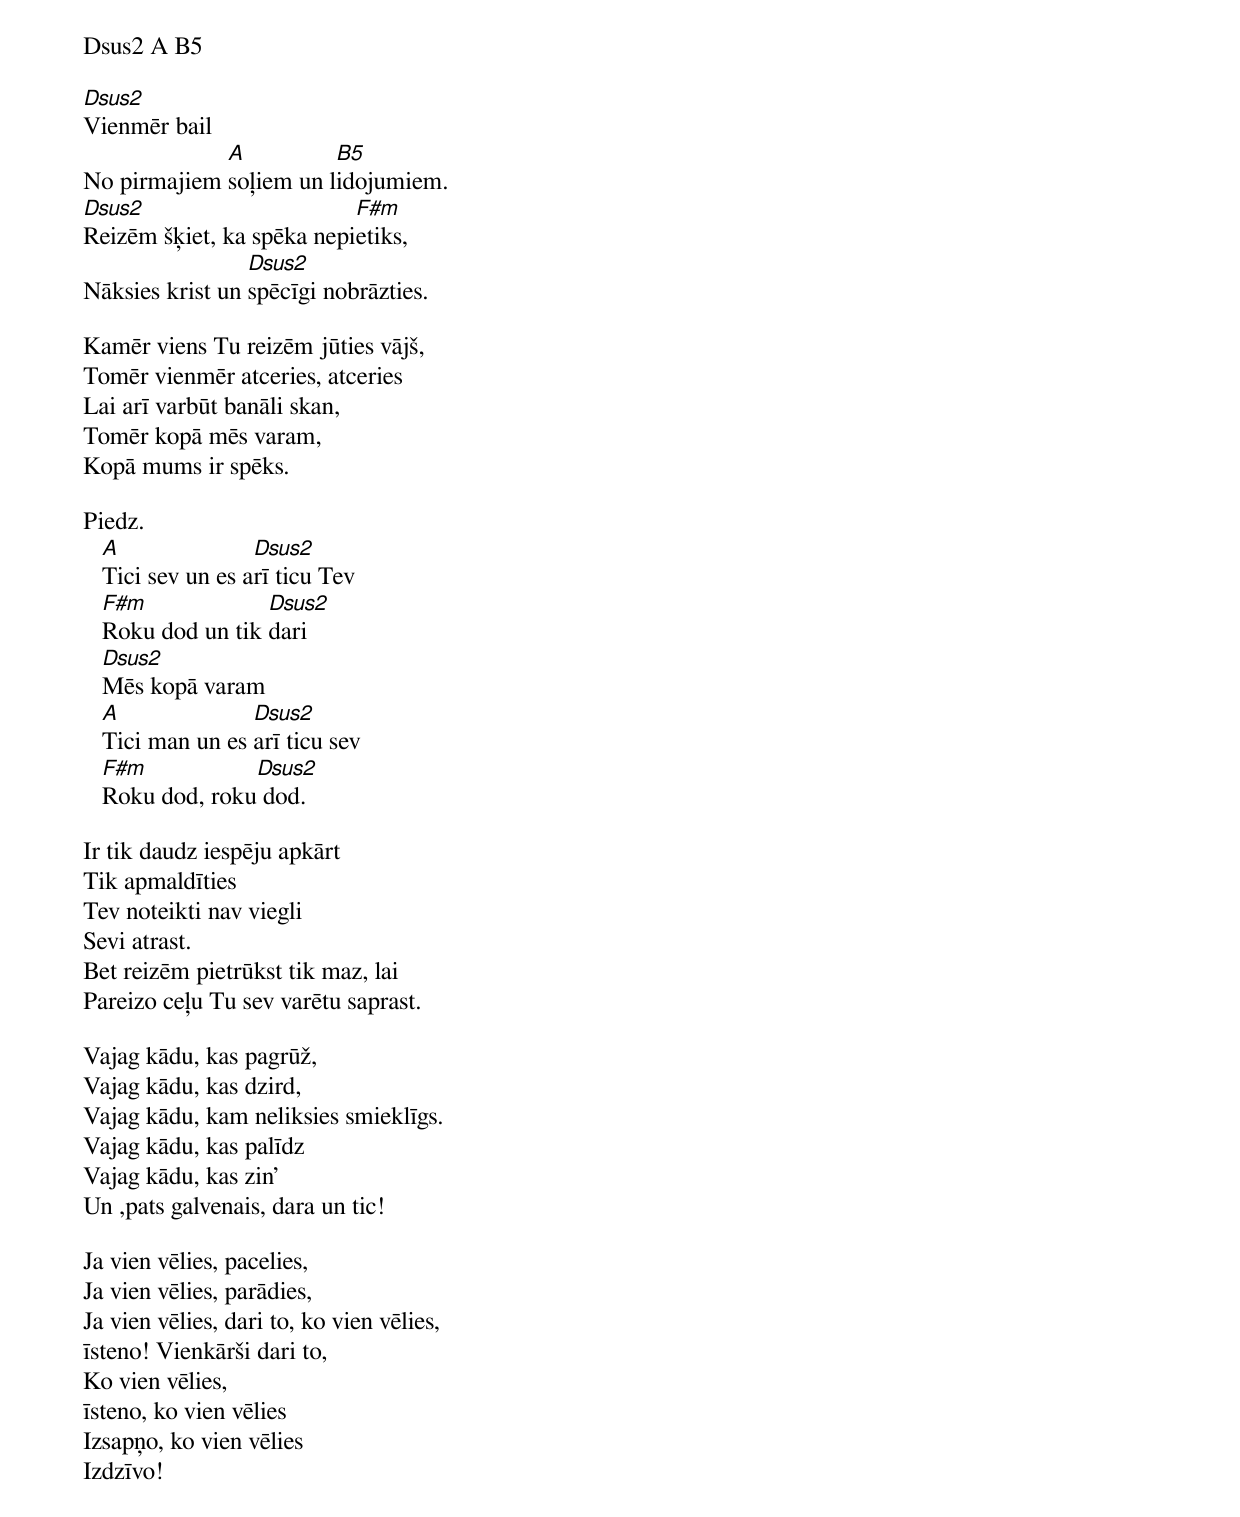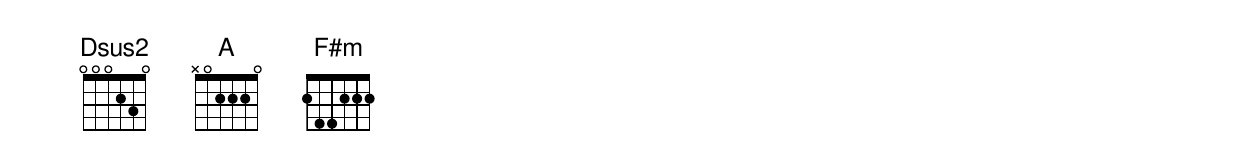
Dsus2 A B5

Dsus2
Vienmēr bail
             A          B5
No pirmajiem soļiem un lidojumiem.
Dsus2                      F#m
Reizēm šķiet, ka spēka nepietiks,
                 Dsus2
Nāksies krist un spēcīgi nobrāzties.

Kamēr viens Tu reizēm jūties vājš,
Tomēr vienmēr atceries, atceries
Lai arī varbūt banāli skan,
Tomēr kopā mēs varam,
Kopā mums ir spēks.

Piedz.
   A               Dsus2
   Tici sev un es arī ticu Tev
   F#m             Dsus2
   Roku dod un tik dari
   Dsus2
   Mēs kopā varam
   A              Dsus2
   Tici man un es arī ticu sev
   F#m           Dsus2
   Roku dod, roku dod.

Ir tik daudz iespēju apkārt
Tik apmaldīties
Tev noteikti nav viegli
Sevi atrast.
Bet reizēm pietrūkst tik maz, lai
Pareizo ceļu Tu sev varētu saprast.

Vajag kādu, kas pagrūž,
Vajag kādu, kas dzird,
Vajag kādu, kam neliksies smieklīgs.
Vajag kādu, kas palīdz
Vajag kādu, kas zin’
Un ,pats galvenais, dara un tic!

Ja vien vēlies, pacelies,
Ja vien vēlies, parādies,
Ja vien vēlies, dari to, ko vien vēlies,
īsteno! Vienkārši dari to,
Ko vien vēlies,
īsteno, ko vien vēlies
Izsapņo, ko vien vēlies
Izdzīvo!
